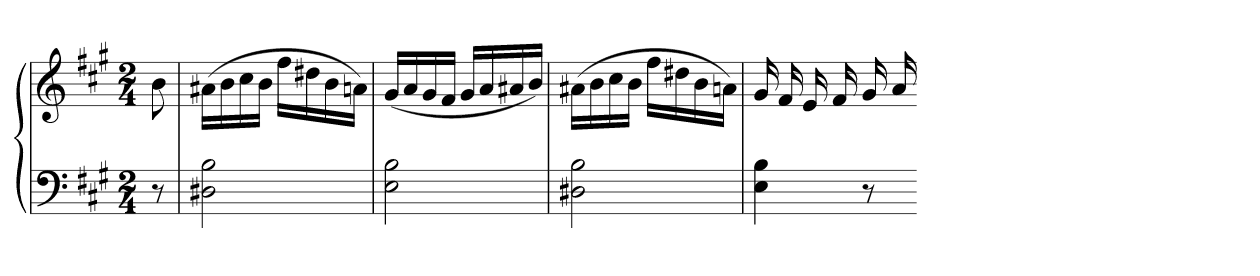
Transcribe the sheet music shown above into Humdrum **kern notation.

**kern	**kern
*part1	*part1
*staff2	*staff1
*clefF4	*clefG2
*k[f#c#g#]	*k[f#c#g#]
*A:	*A:
*M2/4	*M2/4
=	=
8r	8b
=46	=46
2D#X 2B	(16a#XLL
.	16b
.	16cc#
.	16bJJ
.	16ff#LL
.	16dd#X
.	16b
.	16anJJ)
=47	=47
2E 2B	(16g#LL
.	16a
.	16g#
.	16f#JJ
.	16g#LL
.	16a
.	16a#X
.	16bJJ)
=48	=48
2D#X 2B	(16a#XLL
.	16b
.	16cc#
.	16bJJ
.	16ff#LL
.	16dd#X
.	16b
.	16anJJ)
=49	=49
4E 4B	16g#
.	16f#
.	16e
.	16f#
8r	16g#
.	16a
=-	=-
*-	*-
